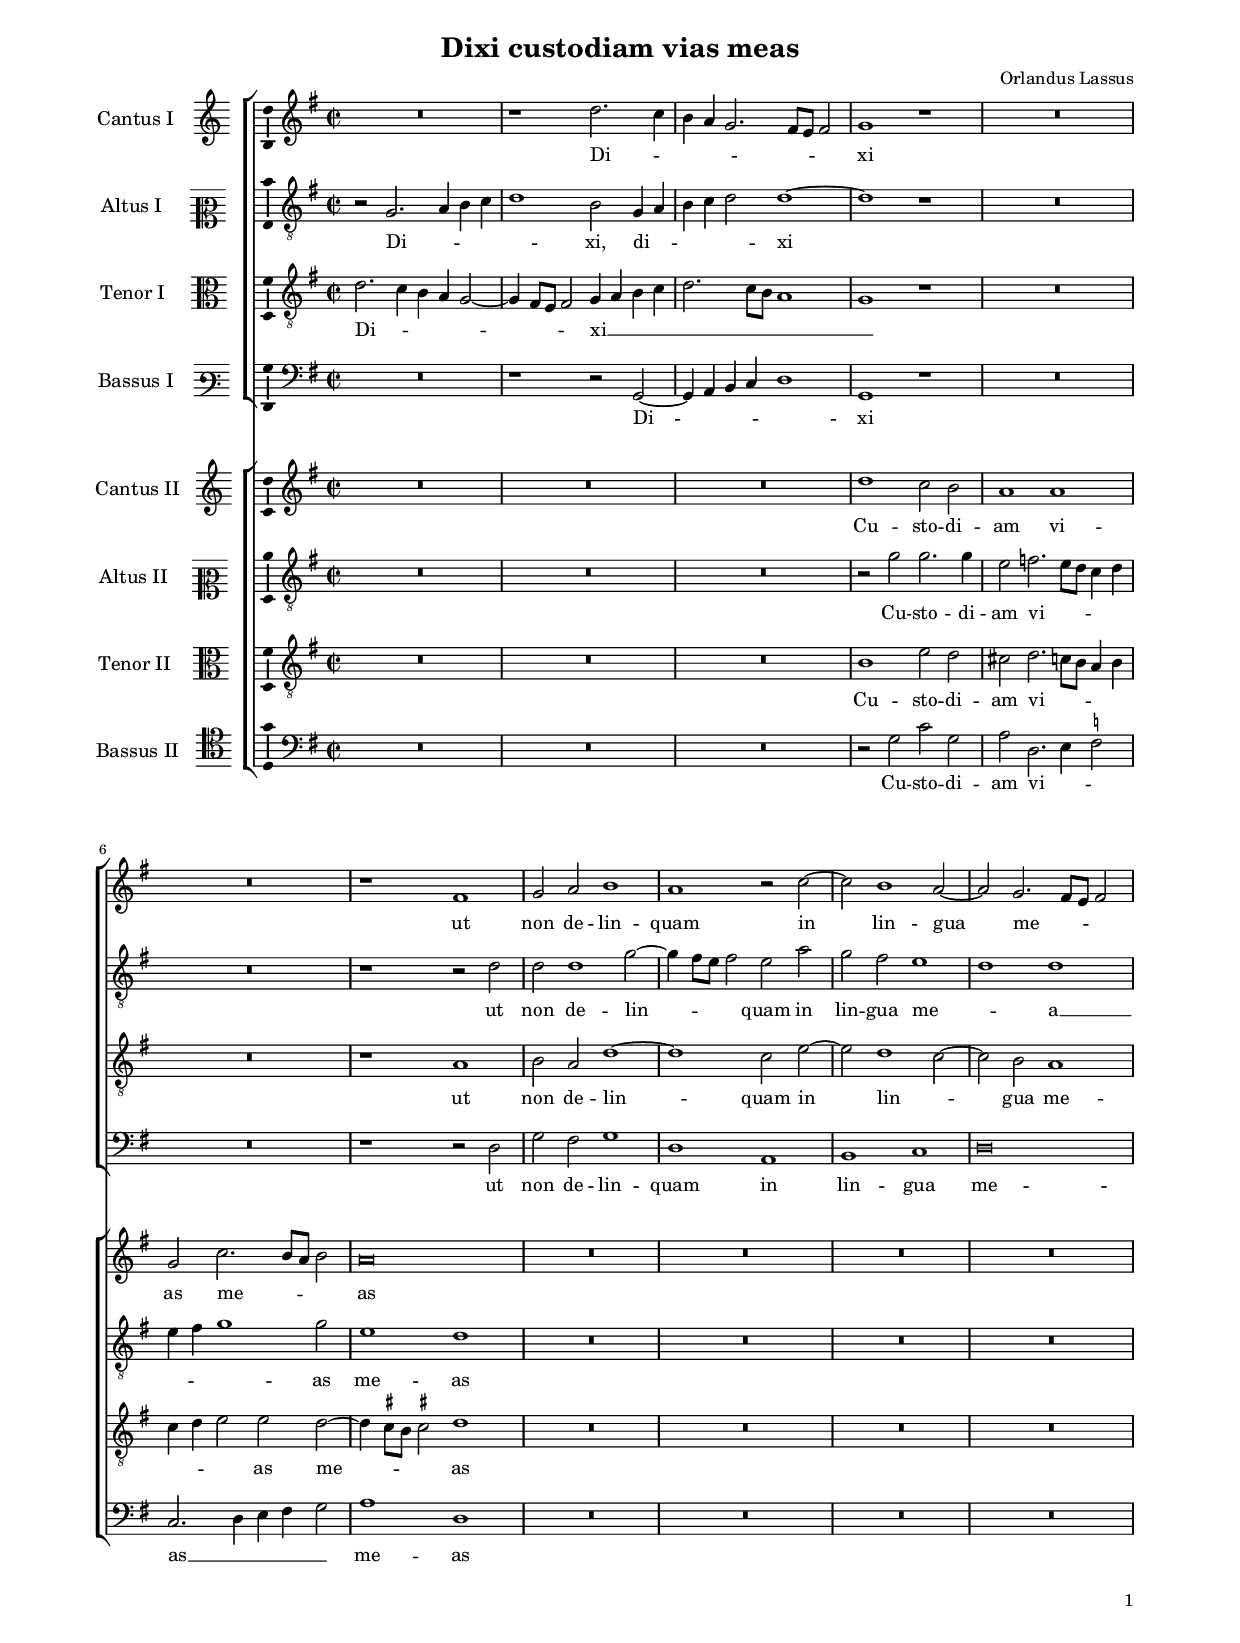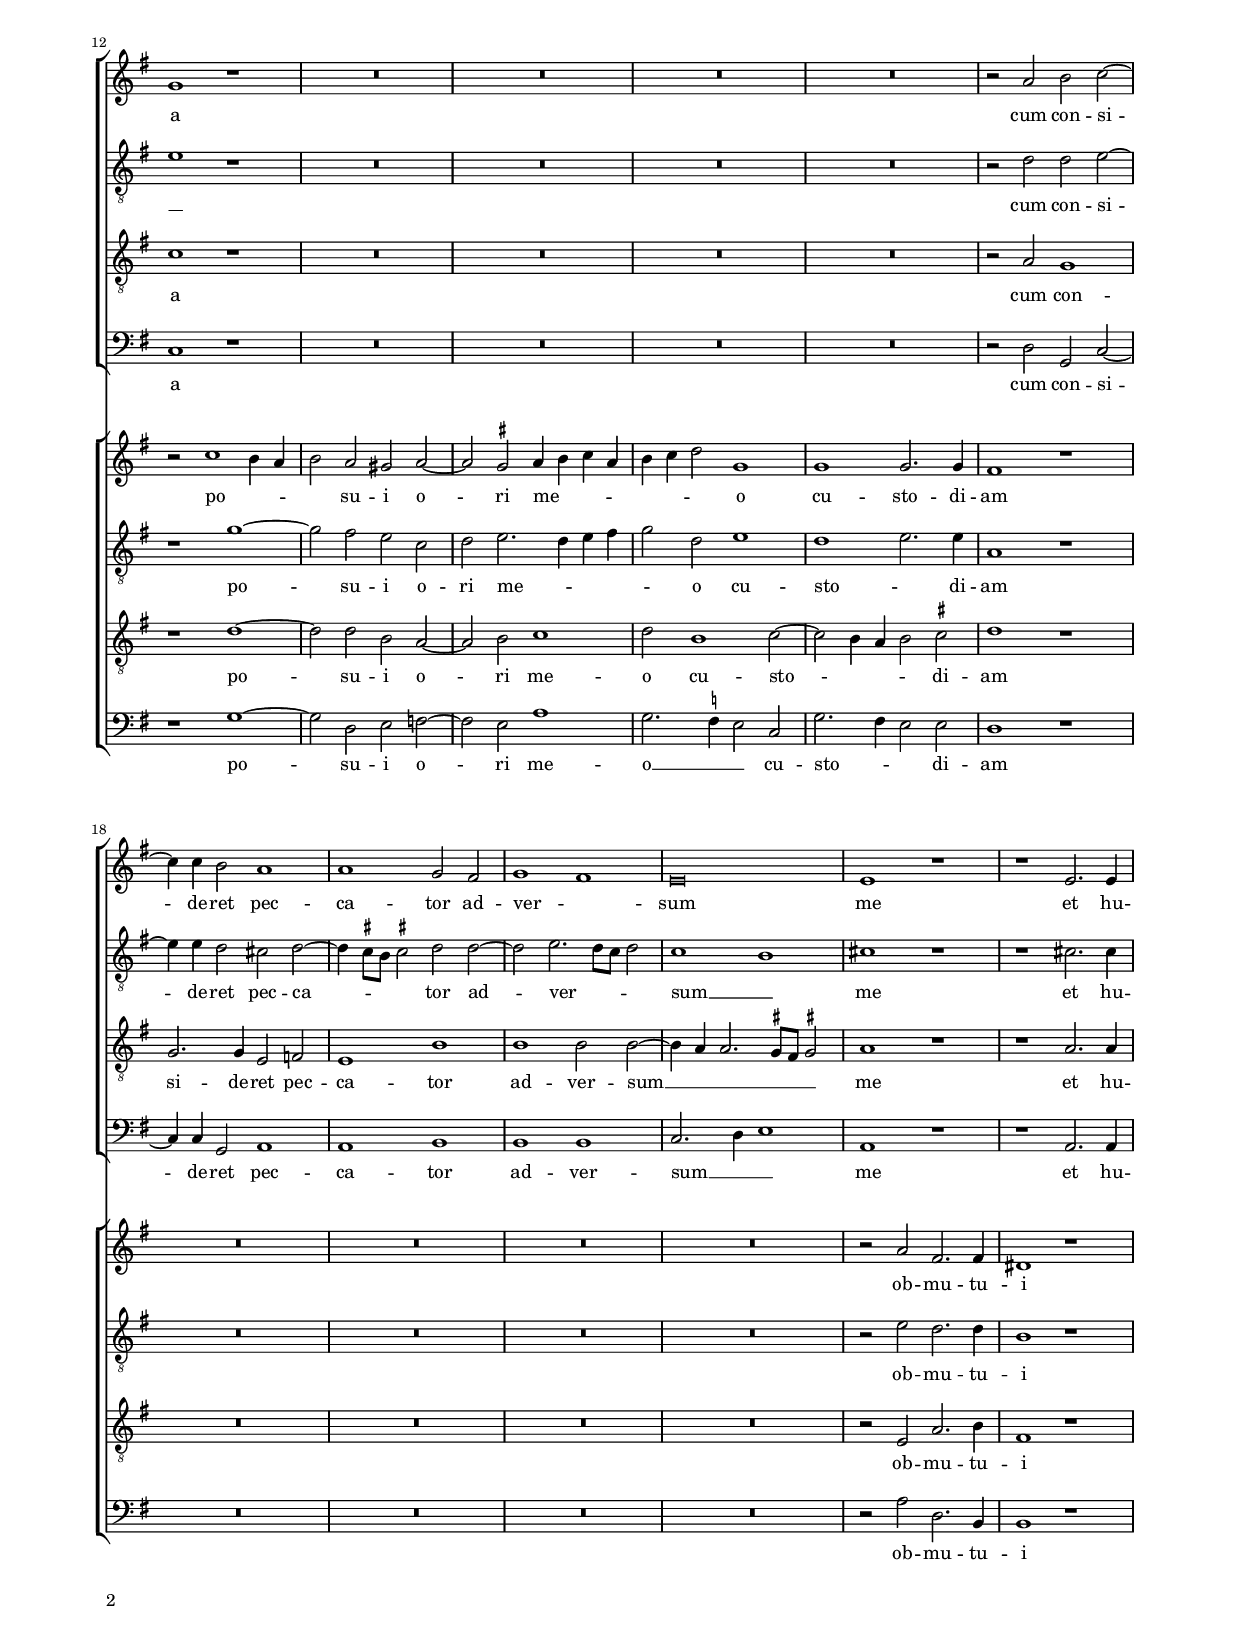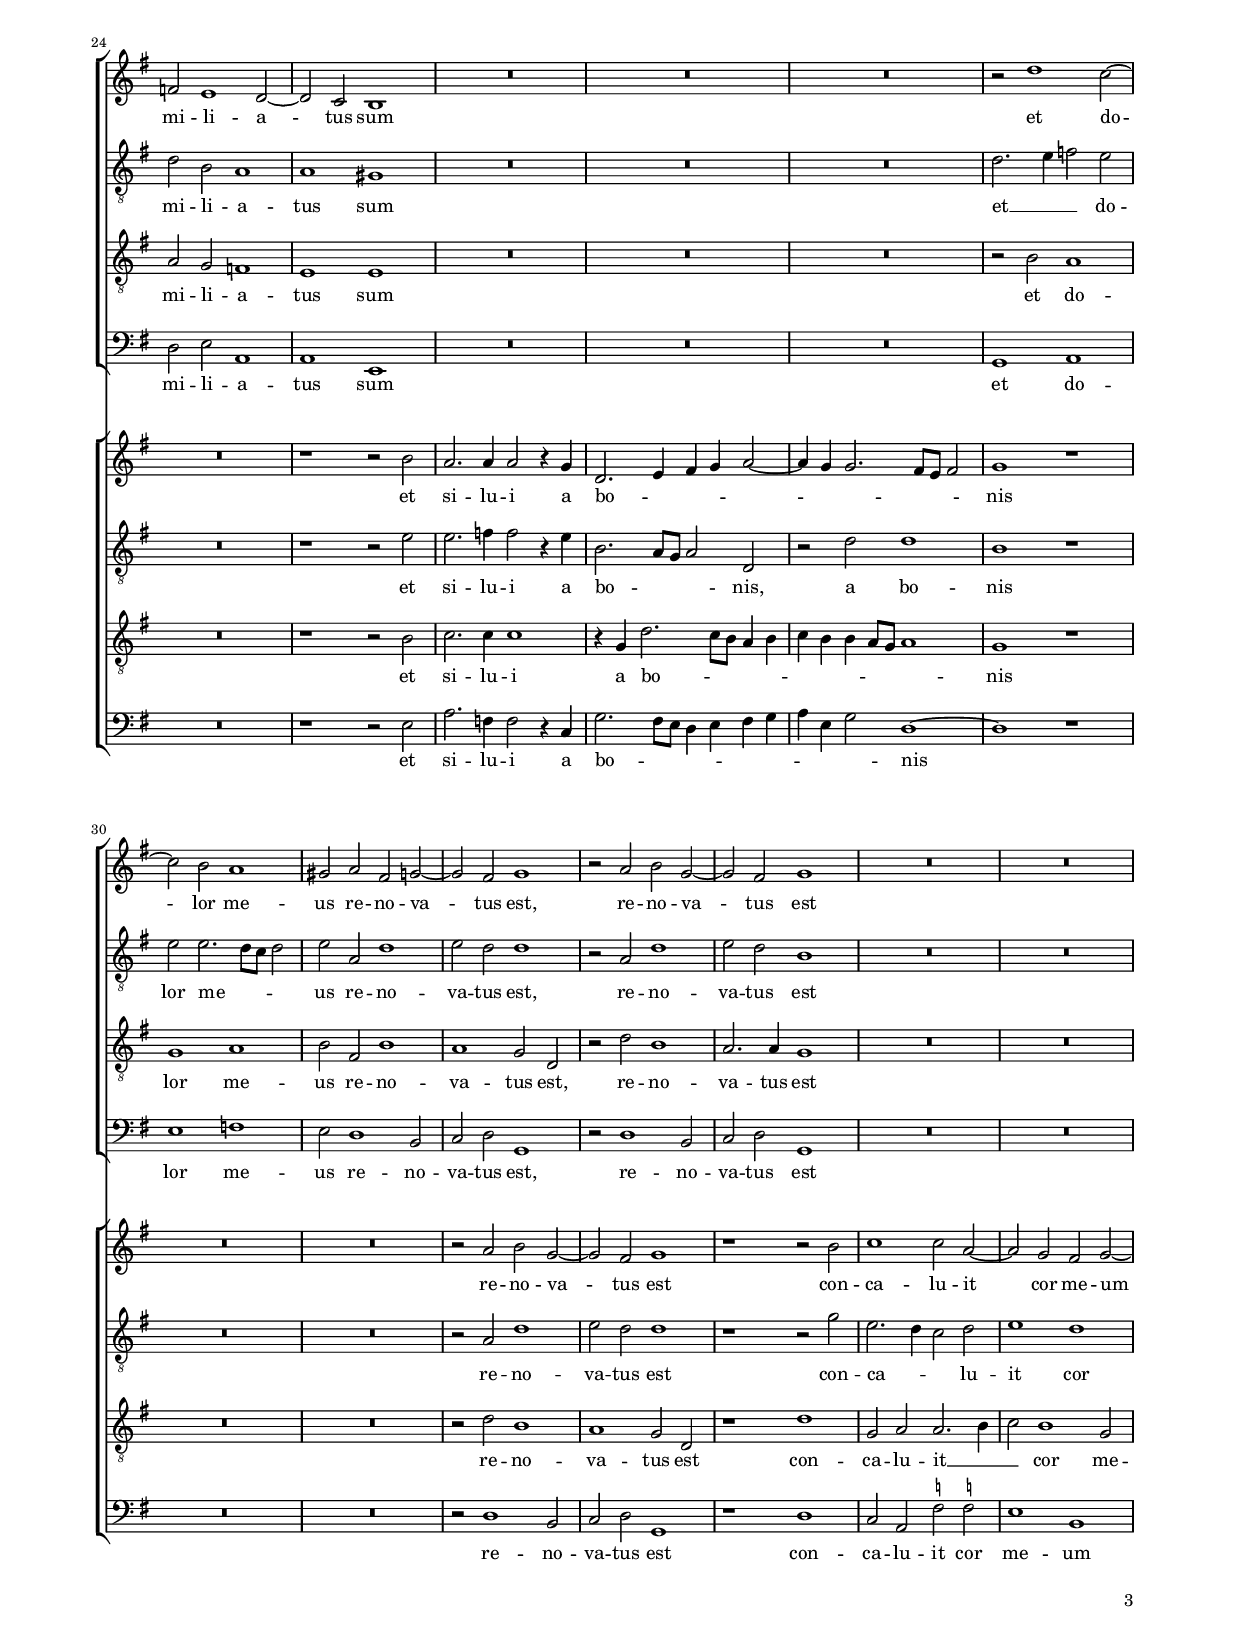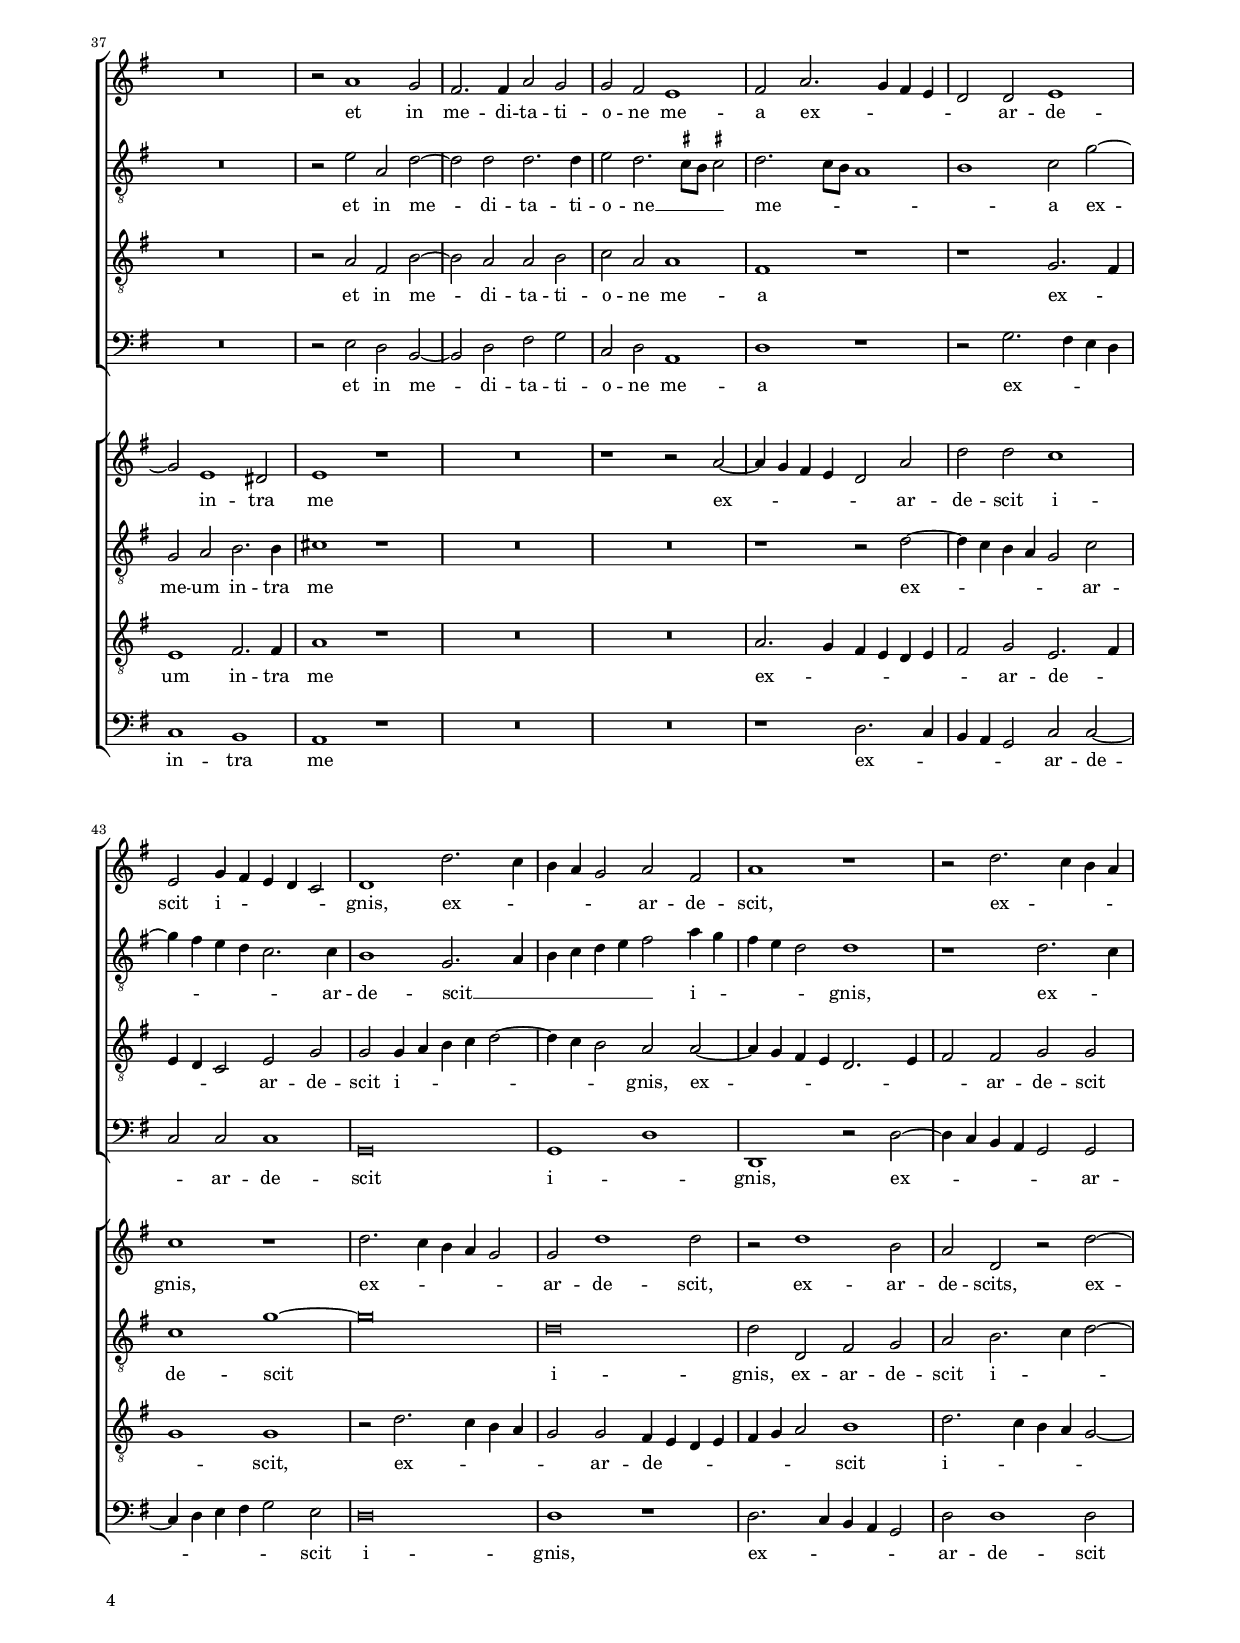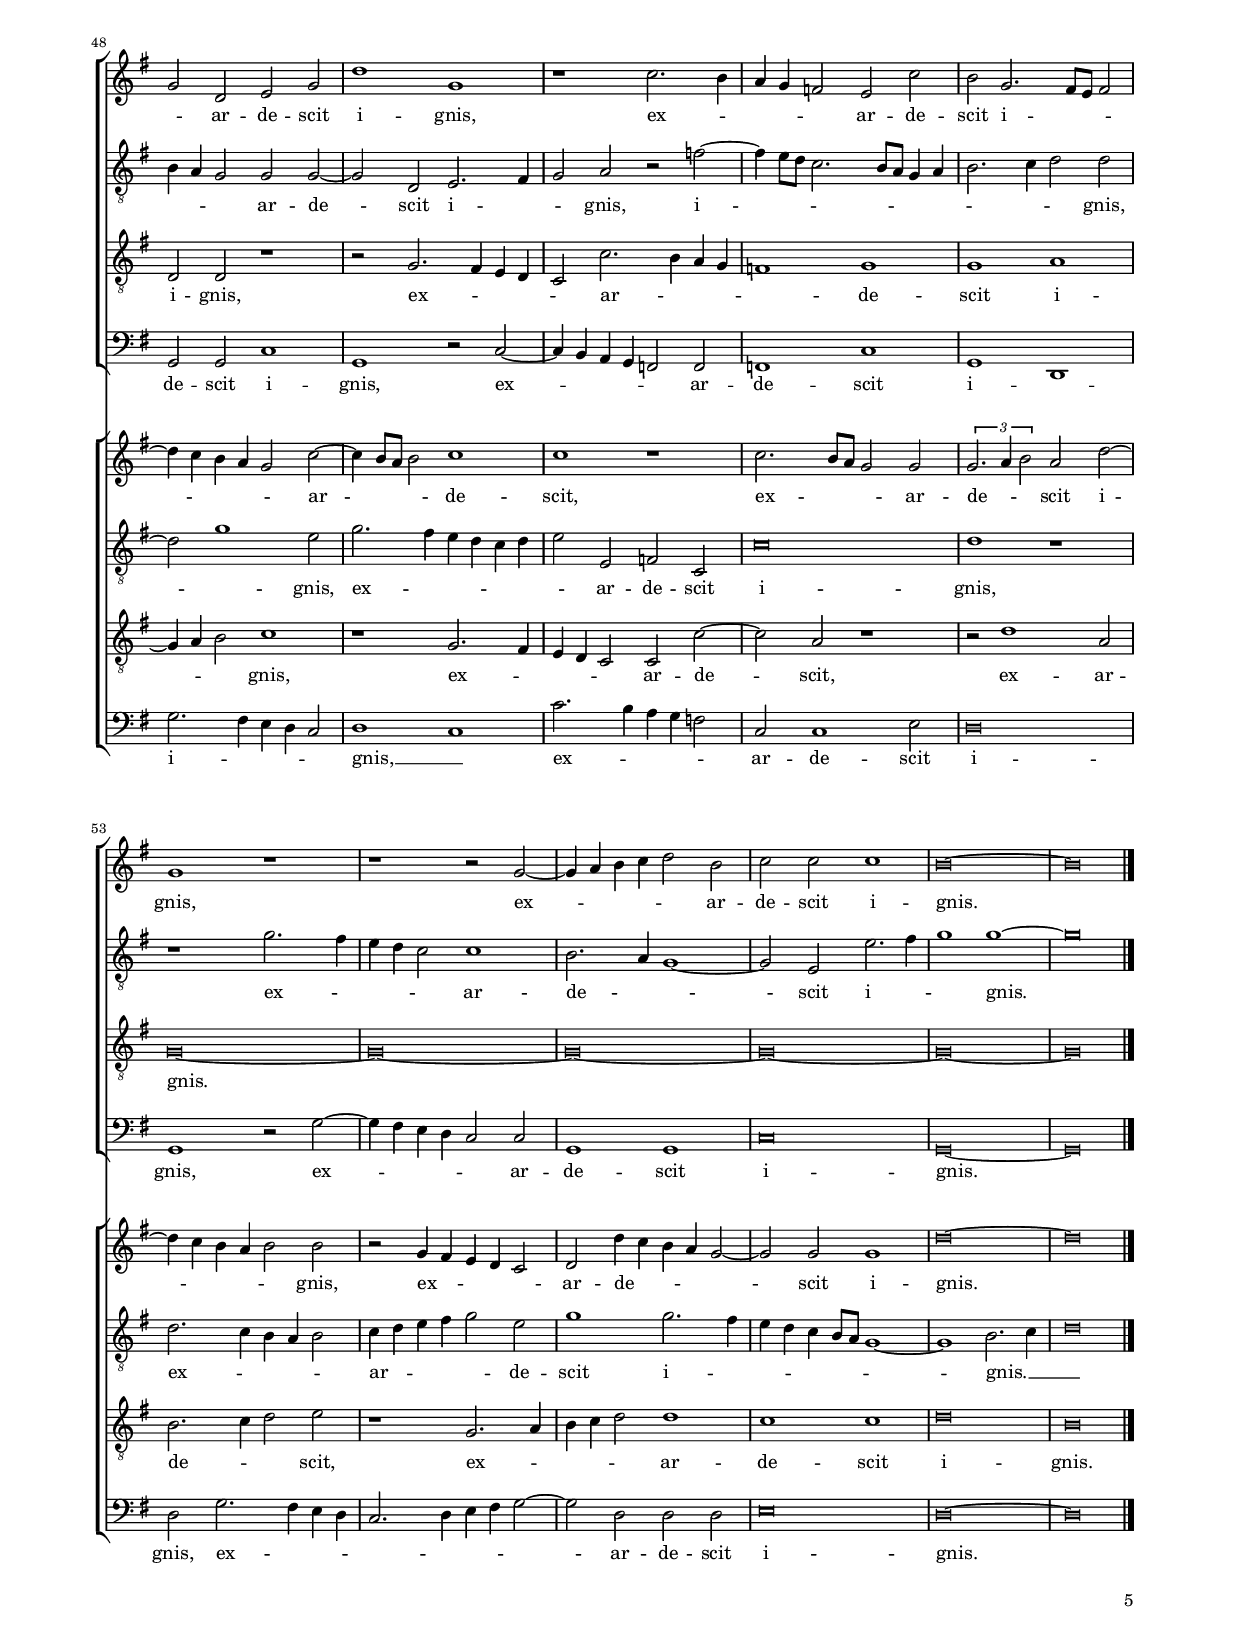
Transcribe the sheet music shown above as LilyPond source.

\header 
{
	title="Dixi custodiam vias meas"
	composer="Orlandus Lassus"
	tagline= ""
}

\version "2.22.1"
\include "deutsch.ly"
#(set-global-staff-size 15)
% #(set-default-paper-size "letter")
#(ly:set-option 'point-and-click #f)


\paper
	{
	top-margin = 1.8 \cm
	bottom-margin = 1.2 \cm
	left-margin = 1.8 \cm
	right-margin = 1.8 \cm
	print-page-number = ##f
	ragged-bottom = ##f
	ragged-last-bottom = ##t
	ragged-bottom = ##f
	ragged-last-bottom = ##t
%   systems-per-page = 2
	system-system-spacing = #'((basic-distance . 18) (minimum-distance . 14) (padding . 7) (strechability . 250))
    oddFooterMarkup=\markup   \fill-line { "" \fromproperty #'page:page-number-string }
    evenFooterMarkup=\markup  \fill-line { \fromproperty #'page:page-number-string "" }
    last-bottom-spacing = #'((basic-distance . 12) (minimum-distance . 7) (padding . 4))
	}


global =  
	{
	\key c \major
	\time 2/2 \set Score.measureLength = #(ly:make-moment 2/1)
    \set Score.tempoHideNote = ##t
    \tempo 2 = 85
    \skip 1*2*58 \bar "|."
	}

	ficta = { \once \set suggestAccidentals = ##t }
	
	forget = #(define-music-function (music) (ly:music?) #{
	\accidentalStyle forget
	$music
	\accidentalStyle default
	#})

	
incipitcantusprimus = \markup { \score {
	{
	\set Staff.instrumentName = \markup { \fontsize #1 "Cantus I" }
	\key c \major
	\clef violin
	s4 \bar ""
	}
	\layout  {
	raggedright = ##t
	indent = 1.9 \cm
	line-width = 2.5\cm
	\context { \Staff \remove Time_signature_engraver }
	\override Staff.Clef.Y-extent = #'(0 . 0)
	}} \hspace #1 }
      
incipitaltusprimus = \markup { \score {
	{
	\set Staff.instrumentName = \markup { \fontsize #1 "Altus I" }
	\key c \major
	\clef mezzosoprano
	s4 \bar ""
	}
	\layout  {
	raggedright = ##t
	indent = 1.9 \cm
	line-width = 2.5\cm
	\context { \Staff \remove Time_signature_engraver }
	\override Staff.Clef.Y-extent = #'(0 . 0)
	}} \hspace #1 }
      
incipittenorprimus = \markup { \score {
	{
	\set Staff.instrumentName = \markup { \fontsize #1 "Tenor I" }
	\key c \major
	\clef alto
	s4 \bar ""
	}
	\layout  {
	raggedright = ##t
	indent = 1.9 \cm
	line-width = 2.5\cm
	\context { \Staff \remove Time_signature_engraver }
	\override Staff.Clef.Y-extent = #'(0 . 0)
	}} \hspace #1 }


incipitbassusprimus = \markup { \score {
	{
	\set Staff.instrumentName = \markup { \fontsize #1 "Bassus I" }
	\key c \major
	\clef varbaritone
	s4 \bar ""
	}
	\layout  {
	raggedright = ##t
	indent = 1.9 \cm
	line-width = 2.5\cm
	\context { \Staff \remove Time_signature_engraver }
	\override Staff.Clef.Y-extent = #'(0 . 0)
	}} \hspace #1 }

incipitcantussecundus = \markup { \score {
	{
	\set Staff.instrumentName = \markup { \fontsize #1 "Cantus II" }
	\key c \major
	\clef violin
	s4 \bar ""
	}
	\layout  {
	raggedright = ##t
	indent = 1.9 \cm
	line-width = 2.5\cm
	\context { \Staff \remove Time_signature_engraver }
	\override Staff.Clef.Y-extent = #'(0 . 0)
	}} \hspace #1 }


incipitaltussecundus = \markup { \score {
	{
	\set Staff.instrumentName = \markup { \fontsize #1 "Altus II" }
	\key c \major
	\clef mezzosoprano
	s4 \bar ""
	}
	\layout  {
	raggedright = ##t
	indent = 1.9 \cm
	line-width = 2.5\cm
	\context { \Staff \remove Time_signature_engraver }
	\override Staff.Clef.Y-extent = #'(0 . 0)
	}} \hspace #1 }


incipittenorsecundus = \markup { \score {
	{
	\set Staff.instrumentName = \markup { \fontsize #1 "Tenor II" }
	\key c \major
	\clef alto
	s4 \bar ""
	}
	\layout  {
	raggedright = ##t
	indent = 1.9 \cm
	line-width = 2.5\cm
	\context { \Staff \remove Time_signature_engraver }
	\override Staff.Clef.Y-extent = #'(0 . 0)
	}} \hspace #1 }	


incipitbassussecundus = \markup { \score {
	{
	\set Staff.instrumentName = \markup { \fontsize #1 "Bassus II" }
	\key c \major
	\clef tenor
	s4 \bar ""
	}
	\layout  {
	raggedright = ##t
	indent = 1.9 \cm
	line-width = 2.5\cm
	\context { \Staff \remove Time_signature_engraver }
	\override Staff.Clef.Y-extent = #'(0 . 0)
	}} \hspace #1 }


cantusprimus =  \relative c''
	{
	R\breve
	r1 g'2. f4
	e4 d c2. h8 a h2
	c1 r
%5
	R\breve |
	R\breve
	r1 h
	c2 d e1
	d1 r2 f~
%10
	f2 e1 d2~ |
	d2 c2. h8 a h2
	c1 r
	R\breve
	R\breve
%15
	R\breve |
	R\breve
	r2 d e f~
	f4 f e2 d1
	d1 c2 h
%20
	c1 h |
	a\breve
	a1 r
	r1 a2. a4
	b2 a1 g2~
%25
	g2 f e1 |
	R\breve
	R\breve
	R\breve
	r2 g'1 f2~
%30
	f2 e d1 |
	cis2 d h c~
	c2 h c1
	r2 d e c~
	c2 h c1
%35
	R\breve |
	R\breve
	R\breve
	r2 d1 c2
	h2. h4 d2 c
%40
	c2 h a1 |
	h2 d2. c4 h a
	g2 g a1
	a2 c4 h a g f2
	g1 g'2. f4
%45
	e4 d c2 d h |
	d1 r
	r2 g2. f4 e d
	c2 g a c
	g'1 c,
%50
	r1 f2. e4 |
	d4 c b2 a f'
	e2 c2. h8 a h2
	c1 r
	r1 r2 c~
%55
	c4 d e f g2 e |
	f2 f f1
	e\breve~
	e\breve |
	}

altusprimus =  \relative c' 
	{
	r2 c2. d4 e f
	g1 e2 c4 d
	e4 f g2 g1~
	g1 r
%5
	R\breve |
	R\breve
	r1 r2 g
	g2 g1 c2~
	c4 h8 a h2 a d
%10
	c2 h a1 |
	g1 g
	a1 r
	R\breve
	R\breve
%15
	R\breve |
	R\breve
	r2 g g a~
	a4 a g2 fis g~
	g4 \ficta fis8 e \ficta fis!2 g g~
%20
	g2 a2. g8 f g2 |
	f1 e
	fis1 r
	r1 fis2. fis4
	g2 e d1
%25
	d1 cis |
	R\breve
	R\breve
	R\breve
	g'2. a4 b2 a
%30
	a2 a2. g8 f g2 |
	a2 d, g1
	a2 g g1
	r2 d g1
	a2 g e1
%35
	R\breve |
	R\breve
	R\breve
	r2 a d, g~
	g2 g g2. g4
%40
	a2 g2. \ficta fis8 e \ficta fis!2 |
	g2. f8 e d1
	e1 f2 c'~
	c4 h a g f2. f4
	e1 c2. d4
%45
	e4 f g a h2 d4 c |
	h4 a g2 g1
	r1 g2. f4
	e4 d c2 c c~
	c2 g a2. h4
%50
	c2 d r b'~ |
	b4 a8 g f2. e8 d c4 d
	e2. f4 g2 g
	r1 c2. h4
	a4 g f2 f1
%55
	e2. d4 c1~ |
	c2 a a'2. h4
	c1 c~
	c\breve |
	}

tenorprimus =  \relative c' 
	{
	g'2. f4 e d c2~
	c4 h8 a h2 c4 d e f
	g2. f8 e d1
	c1 r
%5
	R\breve |
	R\breve
	r1 d
	e2 d g1~
	g1 f2 a~
%10
	a2 g1 f2~ |
	f2 e d1
	f1 r
	R\breve
	R\breve
%15
	R\breve |
	R\breve
	r2 d c1
	c2. c4 a2 b
	a1 e'
%20
	e1 e2 e~ |
	e4 d d2. \ficta cis8 h \ficta cis!2
	d1 r
	r1 d2. d4
	d2 c b1
%25
	a1 a |
	R\breve
	R\breve
	R\breve
	r2 e' d1
%30
	c1 d |
	e2 h e1
	d1 c2 g
	r2 g' e1
	d2. d4 c1
%35
	R\breve |
	R\breve
	R\breve
	r2 d h e~
	e2 d d e
%40
	f2 d d1 |
	h1 r
	r1 c2. h4
	a4 g f2 a c
	c2 c4 d e f g2~
%45
	g4 f e2 d d~ |
	d4 c h a g2. a4
	h2 h c c
	g2 g r1
	r2 c2. h4 a g
%50
	f2 f'2. e4 d c
	b1 c
	c1 d
	c\breve~
	c\breve~
%55
        c\breve~ |
        c\breve~
        c\breve~
        c\breve |
	}

bassusprimus  =  \relative c 
	{
	R\breve
	r1 r2 c~
	c4 d e f g1
	c,1 r
%5
	R\breve |
	R\breve
	r1 r2 g'
	c2 h c1
	g1 d
%10
	e1 f |
	g\breve
	f1 r
	R\breve
	R\breve
%15
	R\breve |
	R\breve
	r2 g c, f~
	f4 f c2 d1
	d1 e
%20
	e1 e |
	f2. g4 a1
	d,1 r
	r1 d2. d4
	g2 a d,1
%25
	d1 a |
	R\breve
	R\breve
	R\breve
	c1 d
%30
	a'1 b |
	a2 g1 e2
	f2 g c,1
	r2 g'1 e2
	f2 g c,1
%35
	R\breve |
	R\breve
	R\breve
	r2 a' g e~
	e2 g h c
%40
	f,2 g d1 |
	g1 r
	r2 c2. h4 a g
	f2 f f1
	c\breve
%45
	c1 g' |
	g,1 r2 g'~
	g4 f e d c2 c
	c2 c f1
	c1 r2 f~
%50
	f4 e d c b2 b |
	b1 f'
	c1 g
	c1 r2 c'~
	c4 h a g f2 f
%55
	c1 c |
	f\breve
	c\breve~
	c\breve |
	}

cantussecundus =  \relative c''
	{
	R\breve
	R\breve
	R\breve
	g'1 f2 e
%5
	d1 d |
	c2 f2. e8 d e2
	d\breve
	R\breve
	R\breve
%10
	R\breve |
	R\breve
	r2 f1 e4 d
	e2 d cis d~
        d2 \ficta cis d4 e f d
%15
	e4 f g2 c,1 |
	c1 c2. c4
	h1 r
	R\breve
	R\breve
%20
	R\breve |
	R\breve
	r2 d h2. h4
	gis1 r
	R\breve
%25
	r1 r2 e' |
	d2. d4 d2 r4 c
	g2. a4 h c d2~
	d4 c c2. h8 a h2
	c1 r
%30
	R\breve |
	R\breve
	r2 d e c~
	c2 h c1
	r1 r2 e
%35
	f1 f2 d~ |
	d2 c h c~
	c2 a1 gis2
	a1 r
	R\breve
%40
	r1 r2 d~ |
	d4 c h a g2 d'
	g2 g f1
	f1 r
	g2. f4 e d c2
%45
	c2 g'1 g2 |
	r2 g1 e2
	d2 g, r g'~
	g4 f e d c2 f~
	f4 e8 d e2 f1
%50
	f1 r |
	f2. e8 d c2 c
        \tuplet 3/2 {c2. d4 e2 } d2 g~
	g4 f e d e2 e
	r2 c4 h a g f2
%55
	g2 g'4 f e d c2~ |
	c2 c c1
	g'\breve~
	g\breve |
	}

altussecundus =  \relative c'
	{
	R\breve
	R\breve
	R\breve
	r2 c' c2. c4
%5
	a2 b2. a8 g f4 g |
	a4 h c1 c2
	a1 g
	R\breve
	R\breve
%10
	R\breve |
	R\breve
	r1 c~
	c2 h a f
	g2 a2. g4 a h
%15
	c2 g a1 |
	g1 a2. a4
	d,1 r
	R\breve
	R\breve
%20
	R\breve |
	R\breve
	r2 a' g2. g4
	e1 r
	R\breve
%25
	r1 r2 a |
	a2. b4 b2 r4 a
	e2. d8 c d2 g,
	r2 g' g1
	e1 r
%30
	R\breve |
	R\breve
	r2 d g1
	a2 g g1
	r1 r2 c
%35
	a2. g4 f2 g |
	a1 g
	c,2 d e2. e4
	fis1 r
	R\breve
%40
	R\breve |
	r1 r2 g~
	g4 f e d c2 f
	f1 c'~
	c\breve
%45
	g\breve |
	g2 g, h c
	d2 e2. f4 g2~
	g2 c1 a2
	c2. h4 a g f g
%50
	a2 a, b f |
	f'\breve
	g1 r
	g2. f4 e d e2
	f4 g a h c2 a
%55
	c1 c2. h4 |
	a4 g f e8 d c1~
	c1 e2. f4
	g\breve |
      }


tenorsecundus =  \relative c'
	{
	R\breve
	R\breve
	R\breve
	e1 a2 g
%5
	fis2 g2. f8 e d4 e |
	f4 g a2 a g~
	g4 \ficta fis8 e \ficta fis!2 g1
	R\breve
	R\breve
%10
	R\breve |
	R\breve
	r1 g~
	g2 g e d~
	d2 e f1
%15
	g2 e1 f2~ |
	f2 e4 d e2 \ficta fis
	g1 r
	R\breve
	R\breve
%20
	R\breve |
	R\breve
	r2 a, d2. e4
	h1 r
	R\breve
%25
	r1 r2 e |
	f2. f4 f1
	r4 c g'2. f8 e d4 e
	f4 e e d8 c d1
	c1 r
%30
	R\breve |
	R\breve
	r2 g' e1
	d1 c2 g
	r1 g'
%35
	c,2 d d2. e4 |
	f2 e1 c2
	a1 h2. h4
	d1 r
	R\breve
%40
	R\breve |
	d2. c4 h a g a
	h2 c a2. h4
	c1 c
	r2 g'2. f4 e d
%45
	c2 c h4 a g a |
	h4 c d2 e1
	g2. f4 e d c2~
	c4 d e2 f1
	r1 c2. h4
%50
	a4 g f2 f f'~ |
	f2 d r1
	r2 g1 d2
	e2. f4 g2 a
	r1 c,2. d4
%55
	e4 f g2 g1 |
	f1 f
	g\breve
	e\breve |
	}

bassussecundus =  \relative c
	{
	R\breve
	R\breve
	R\breve
	r2 c' f c
%5
	d2 g,2. a4 \ficta b2 |
	f2. g4 a h c2
	d1 g,
	R\breve
	R\breve
%10
	R\breve |
	R\breve
	r1 c~
	c2 g a b~
	b2 a d1
%15
	c2. \ficta b4 a2 f |
	c'2. h4 a2 a
	g1 r
	R\breve
	R\breve
%20
	R\breve |
	R\breve
	r2 d' g,2. e4
	e1 r
	R\breve
%25
	r1 r2 a |
	d2. b4 b2 r4 f
	c'2. h8 a g4 a h c
	d4 a c2 g1~
	g1 r
%30
	R\breve |
	R\breve
	r2 g1 e2
	f2 g c,1
	r1 g'
%35
	f2 d \ficta b' \ficta b! |
	a1 e
	f1 e
	d1 r
	R\breve
%40
	R\breve |
	r1 g2. f4
	e4 d c2 f f~
	f4 g a h c2 a
	g\breve
%45
	g1 r |
	g2. f4 e d c2
	g'2 g1 g2
	c2. h4 a g f2
	g1 f
%50
	f'2. e4 d c b2 |
	f2 f1 a2
	g\breve
	g2 c2. h4 a g
	f2. g4 a h c2~
%55
	c2 g g g |
	a\breve
	g\breve~
	g\breve |
	}


lyricscantusprimus = \lyricmode {
	Di -- _ _ _ _ _ _ _ xi
        ut non de -- lin -- quam in lin -- gua me -- _ _ _ a
        cum con -- si -- de -- ret pec -- ca -- tor ad -- ver -- _ sum me
        et hu -- mi -- li -- a -- tus sum
        et do -- lor me -- us re -- no -- va -- tus est,
        re -- no -- va -- tus est
        et in me -- di -- ta -- ti -- o -- ne me -- a
        ex -- _ _ _ _ ar -- de -- scit i -- _ _ _ _ gnis,
        ex -- _ _ _ _ ar -- de -- scit,
        ex -- _ _ _ _ ar -- de -- scit i -- gnis,
        ex -- _ _ _ _ ar -- de -- scit i -- _ _ _ gnis,
        ex -- _ _ _ _ ar -- de -- scit i -- gnis.
	}


lyricsaltusprimus = \lyricmode {
	Di -- _ _ _ _ xi,
        di -- _ _ _ _ xi
        ut non de -- lin -- _ _ _ quam in lin -- gua me -- _ a __ _
        cum con -- si -- de -- ret pec -- ca -- _ _ _ tor ad -- ver -- _ _ _ sum __ _ me
        et hu -- mi -- li -- a -- tus sum
        et __ _ _ do -- lor me -- _ _ _ us re -- no -- va -- tus est,
        re -- no -- va -- tus est
        et in me -- di -- ta -- ti -- o -- ne __ _ _ _ me -- _ _ _ _ a
        ex -- _ _ _ _ ar -- de -- scit __ _ _ _ _ _ _ i -- _ _ _ _ gnis,
        ex -- _ _ _ _ ar -- de -- scit i -- _ _ gnis,
        i -- _ _ _ _ _ _ _ _ _ _ gnis,
        ex -- _ _ _ _ ar -- de -- _ _ scit i -- _ _ gnis.
	}


lyricstenorprimus = \lyricmode {
	Di -- _ _ _ _ _ _ _ xi __ _ _ _ _ _ _ _ _
        ut non de -- lin -- quam in lin -- _ gua me -- a
        cum con -- si -- de -- ret pec -- ca -- tor ad -- ver -- sum __ _ _ _ _ _ me
        et hu -- mi -- li -- a -- tus sum
        et do -- lor me -- us re -- no -- va -- tus est,
        re -- no -- va -- tus est
        et in me -- di -- ta -- ti -- o -- ne me -- a
        ex -- _ _ _ _ ar -- de -- scit i -- _ _ _ _ _ _ gnis,
        ex -- _ _ _ _ _ _ ar -- de -- scit i -- gnis,
        ex -- _ _ _ _ ar -- _ _ _ _ de -- scit i -- gnis.
	}


lyricsbassusprimus = \lyricmode {
	Di -- _ _ _ _ xi
        ut non de -- lin -- quam in lin -- gua me -- a
        cum con -- si -- de -- ret pec -- ca -- tor ad -- ver -- sum __ _ _ me
        et hu -- mi -- li -- a -- tus sum
        et do -- lor me -- us re -- no -- va -- tus est,
        re -- no -- va -- tus est
        et in me -- di -- ta -- ti -- o -- ne me -- a
        ex -- _ _ _ _ ar -- de -- scit i -- _ gnis,
        ex -- _ _ _ _ ar -- de -- scit i -- gnis,
        ex -- _ _ _ _ ar -- de -- scit i -- _ gnis,
        ex -- _ _ _ _ ar -- de -- scit i -- gnis.
	}


lyricscantussecundus = \lyricmode {
	Cu -- sto -- di -- am vi -- as me -- _ _ _ as
        po -- _ _ _ su -- i o -- ri me -- _ _ _ _ _ _ o cu -- sto -- di -- am
        ob -- mu -- tu -- i
        et si -- lu -- i a bo -- _ _ _ _ _ _ _ _ _ nis
        re -- no -- va -- tus est
        con -- ca -- lu -- it cor me -- um in -- tra me
        ex -- _ _ _ _ ar -- de -- scit i -- gnis,
        ex -- _ _ _ _ ar -- de -- scit,
        ex -- ar -- de -- scits,
        ex -- _ _ _ _ ar -- _ _ _ de -- scit,
        ex -- _ _ _ ar -- de -- _ _ scit i -- _ _ _ _ gnis,
        ex -- _ _ _ _ ar -- de -- _ _ _ _ scit i -- gnis.
	}


lyricsaltussecundus = \lyricmode {
	Cu -- sto -- di -- am vi -- _ _ _ _ _ _ _ as me -- as
        po -- su -- i o -- ri me -- _ _ _ _ o cu -- sto -- _ di -- am
        ob -- mu -- tu -- i
        et si -- lu -- i a bo -- _ _ _ nis,
        a bo -- nis
        re -- no -- va -- tus est
        con -- ca -- _ _ lu -- it cor me -- um in -- tra me
        ex -- _ _ _ _ ar -- de -- scit i -- gnis,
        ex -- ar -- de -- scit i -- _ _ _ gnis,
        ex -- _ _ _ _ _ _ ar -- de -- scit i -- gnis,
        ex -- _ _ _ _ ar -- _ _ _ _ de -- scit i -- _ _ _ _ _ _ _ gnis. __ _ _
	}
	

lyricstenorsecundus = \lyricmode {
	Cu -- sto -- di -- am vi -- _ _ _ _ _ _ _ as me -- _ _ _ as
        po -- su -- i o -- ri me -- o cu -- sto -- _ _ _ di -- am
        ob -- mu -- tu -- i
        et si -- lu -- i a bo -- _ _ _ _ _ _ _ _ _ _ nis
        re -- no -- va -- tus est
        con -- ca -- lu -- it __ _ _ cor me -- um in -- tra me
        ex -- _ _ _ _ _ _ ar -- de -- _ _ scit,
        ex -- _ _ _ _ ar -- de -- _ _ _ _ _ _ scit i -- _ _ _ _ _ _ gnis,
        ex -- _ _ _ _ ar -- de -- scit,
        ex -- ar -- de -- _ _ scit,
        ex -- _ _ _ _ ar -- de -- scit i -- gnis.
	}


lyricsbassussecundus = \lyricmode {
	Cu -- sto -- di -- am vi -- _ _ as __ _ _ _ _ me -- as
        po -- su -- i o -- ri me -- o __ _ _ cu -- sto -- _ _ di -- am
        ob -- mu -- tu -- i
        et si -- lu -- i a bo -- _ _ _ _ _ _ _ _ _ nis
        re -- no -- va -- tus est
        con -- ca -- lu -- it cor me -- um in -- tra me
        ex -- _ _ _ _ ar -- de -- _ _ _ _ scit i -- gnis,
        ex -- _ _ _ _ ar -- de -- scit i -- _ _ _ _ gnis, __ _
        ex -- _ _ _ _ ar -- de -- scit i -- gnis,
        ex -- _ _ _ _ _ _ _ _ ar -- de -- scit i -- gnis.
	}


\score
{	
    \transpose c g, {
	
    <<
	\new ChoirStaff \with { \override StaffGrouper.staffgroup-staff-spacing.basic-distance = #15 
				\override StaffGrouper.staff-staff-spacing.basic-distance = #12 }
	<<
	
	\new Staff << \global
	\new Voice="v1" {
		\set Staff.instrumentName=\incipitcantusprimus
		\set Staff.midiInstrument = "reed organ"
		\clef violin
		\cantusprimus }
	\new Lyrics \lyricsto "v1" {\lyricscantusprimus }
	>>
	
	\new Staff << \global
	\new Voice="v2" {
		\set Staff.instrumentName=\incipitaltusprimus
		\set Staff.midiInstrument = "reed organ"
		\clef "G_8" 
		\altusprimus }
	\new Lyrics \lyricsto "v2" {\lyricsaltusprimus }
	>>
	
	\new Staff << \global
	\new Voice="v3" {
		\set Staff.instrumentName=\incipittenorprimus
		\set Staff.midiInstrument = "reed organ"
		\clef "G_8"
		\tenorprimus }
	\new Lyrics \lyricsto "v3" {\lyricstenorprimus }
	>>
	
	\new Staff << \global
	\new Voice="v4" {
		\set Staff.instrumentName=\incipitbassusprimus
		\set Staff.midiInstrument = "reed organ"
		\clef bass 
		\bassusprimus }
	\new Lyrics \lyricsto "v4" {\lyricsbassusprimus}
	>>
	>>
	
	\new ChoirStaff \with { \override StaffGrouper.staff-staff-spacing.basic-distance = #12 }
	<<
	
	\new Staff << \global
	\new Voice="v5" {
		\set Staff.instrumentName=\incipitcantussecundus
		\set Staff.midiInstrument = "church organ"
		\clef violin
		\cantussecundus }
	\new Lyrics \lyricsto "v5" {\lyricscantussecundus }
	>>
	
	\new Staff << \global
	\new Voice="v6" {
		\set Staff.instrumentName=\incipitaltussecundus
		\set Staff.midiInstrument = "church organ"
		\clef "G_8" 
		\altussecundus }
	\new Lyrics \lyricsto "v6" {\lyricsaltussecundus }
	>>
	
	\new Staff << \global
	\new Voice="v7" {
		\set Staff.instrumentName=\incipittenorsecundus
		\set Staff.midiInstrument = "church organ"
		\clef "G_8"
		\tenorsecundus }
	\new Lyrics \lyricsto "v7" {\lyricstenorsecundus }
	>>
	
	\new Staff << \global
	\new Voice="v8" {
		\set Staff.instrumentName=\incipitbassussecundus
		\set Staff.midiInstrument = "church organ"
		\clef bass 
		\bassussecundus }
	\new Lyrics \lyricsto "v8" {\lyricsbassussecundus}
	>>
	>>
>>
	} % transpose

\layout
	{
	indent = 2.5 \cm
%	\context { \Lyrics \override VerticalAxisGroup.nonstaff-relatedstaff-spacing.padding = #2 }
%	\context { \Lyrics \override LyricText.font-size = #1 }
	\context { \Score \override BarNumber.padding = #2 }
    \context { \Staff \consists "Ambitus_engraver" }
	\context { \Voice \override NoteHead.style = #'baroque }
	\context { \Staff \override TimeSignature.break-visibility = #end-of-line-invisible }
	}

\midi
	{
	}
      
}

% EOF
